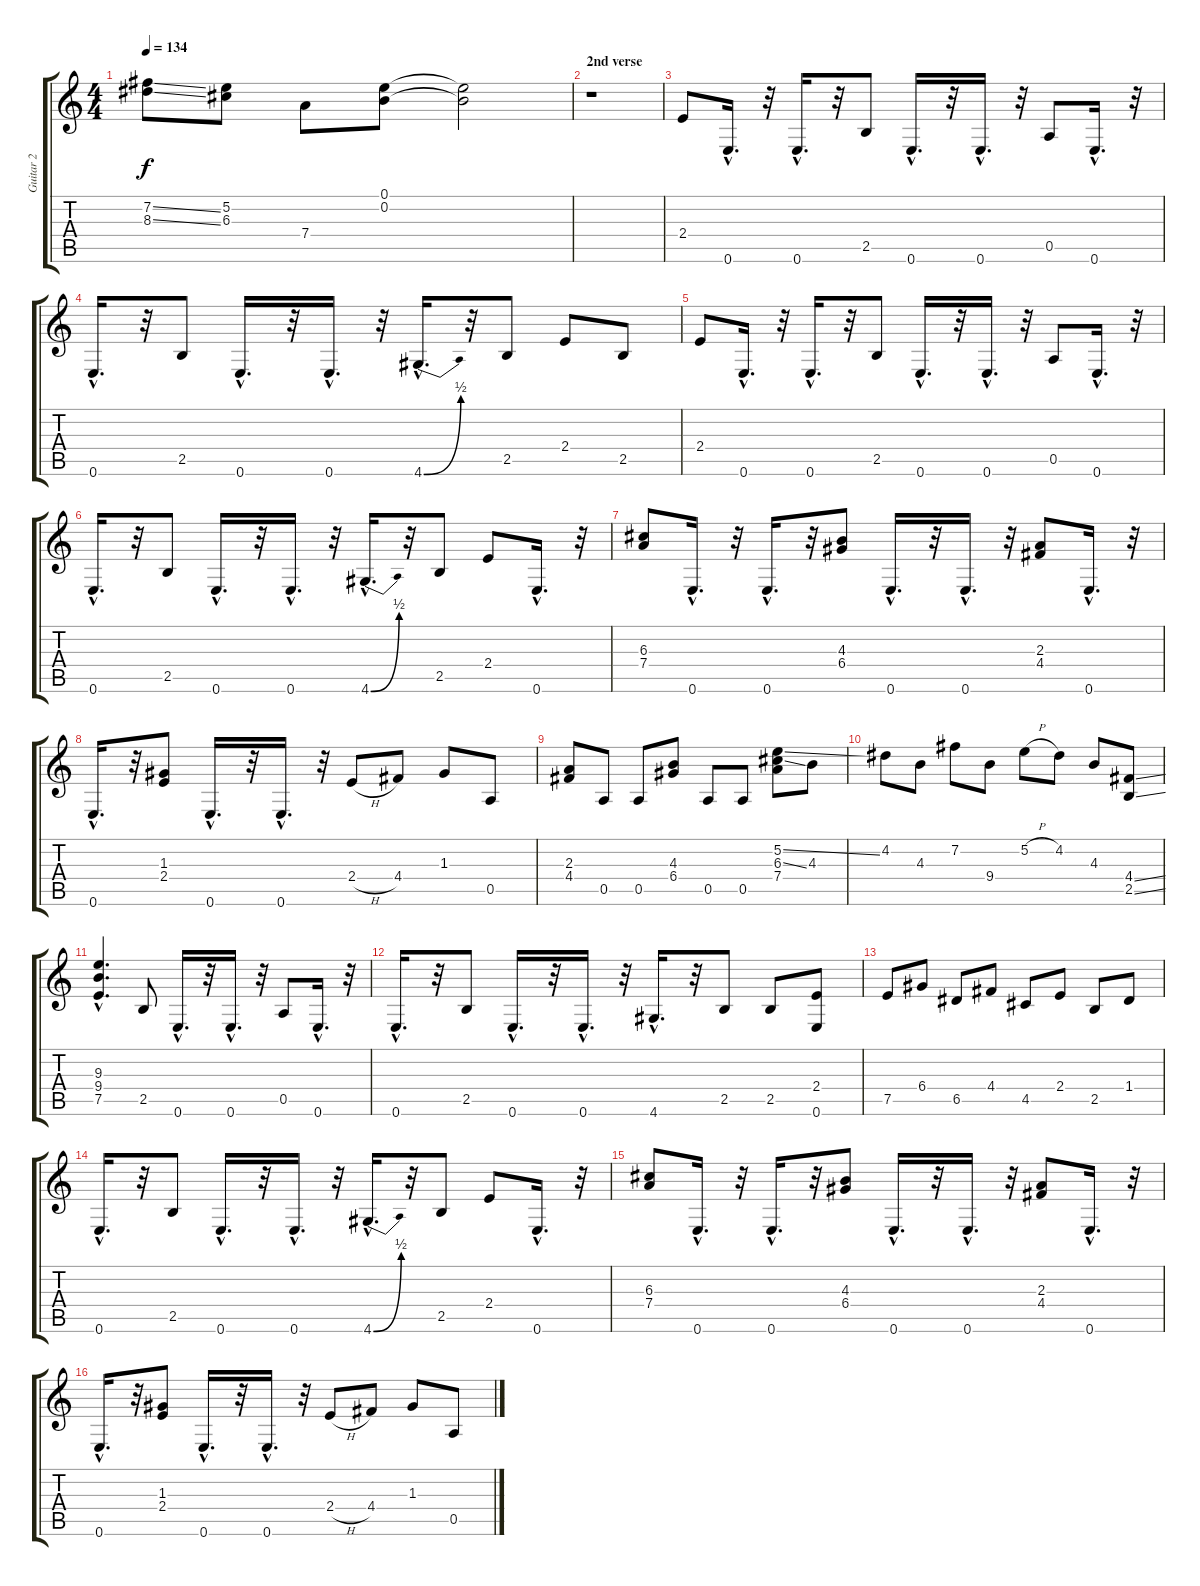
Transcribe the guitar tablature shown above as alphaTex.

\track ("Guitar 2" "Guitar 2") {instrument distortionguitar}
\staff {score tabs}
\tuning (E4 B3 G3 D3 A2 E2) {hide}
\ts (4 4)
\tempo 134
\clef g2
\ks c
(7.2{ss} 8.3{ss}).8{dy f} (5.2 6.3).8 7.4.8 (0.1 0.2).8 (0.1{t} 0.2{t}).2 |
\section ("" "2nd verse")
r.1 |
2.4.8 0.6{hac}.16{d} r.32 0.6{hac}.16{d} r.32 2.5.8 0.6{hac}.16{d} r.32 0.6{hac}.16{d} r.32 0.5.8 0.6{hac}.16{d} r.32 |
0.6{hac}.16{d} r.32 2.5.8 0.6{hac}.16{d} r.32 0.6{hac}.16{d} r.32 4.6{be (bend 0 0 60 2) hac}.16{d} r.32 2.5.8 2.4.8 2.5.8 |
2.4.8 0.6{hac}.16{d} r.32 0.6{hac}.16{d} r.32 2.5.8 0.6{hac}.16{d} r.32 0.6{hac}.16{d} r.32 0.5.8 0.6{hac}.16{d} r.32 |
0.6{hac}.16{d} r.32 2.5.8 0.6{hac}.16{d} r.32 0.6{hac}.16{d} r.32 4.6{be (bend 0 0 60 2) hac}.16{d} r.32 2.5.8 2.4.8 0.6{hac}.16{d} r.32 |
(6.3 7.4).8 0.6{hac}.16{d} r.32 0.6{hac}.16{d} r.32 (4.3 6.4).8 0.6{hac}.16{d} r.32 0.6{hac}.16{d} r.32 (2.3 4.4).8 0.6{hac}.16{d} r.32 |
0.6{hac}.16{d} r.32 (1.3 2.4).8 0.6{hac}.16{d} r.32 0.6{hac}.16{d} r.32 2.4{h}.8 4.4.8 1.3.8 0.5.8 |
(2.3 4.4).8 0.5.8 0.5.8 (4.3 6.4).8 0.5.8 0.5.8 (5.2{ss} 6.3{ss} 7.4).8 4.3.8 |
4.2.8 4.3.8 7.2.8 9.4.8 5.2{h}.8 4.2.8 4.3.8 (4.4{ss} 2.5{ss}).8 |
(9.3{hac} 9.4{hac} 7.5{hac}).4{d} 2.5.8 0.6{hac}.16{d} r.32 0.6{hac}.16{d} r.32 0.5.8 0.6{hac}.16{d} r.32 |
0.6{hac}.16{d} r.32 2.5.8 0.6{hac}.16{d} r.32 0.6{hac}.16{d} r.32 4.6{hac}.16{d} r.32 2.5.8 2.5.8 (2.4 0.6).8 |
7.5.8 6.4.8 6.5.8 4.4.8 4.5.8 2.4.8 2.5.8 1.4.8 |
0.6{hac}.16{d} r.32 2.5.8 0.6{hac}.16{d} r.32 0.6{hac}.16{d} r.32 4.6{be (bend 0 0 60 2) hac}.16{d} r.32 2.5.8 2.4.8 0.6{hac}.16{d} r.32 |
(6.3 7.4).8 0.6{hac}.16{d} r.32 0.6{hac}.16{d} r.32 (4.3 6.4).8 0.6{hac}.16{d} r.32 0.6{hac}.16{d} r.32 (2.3 4.4).8 0.6{hac}.16{d} r.32 |
0.6{hac}.16{d} r.32 (1.3 2.4).8 0.6{hac}.16{d} r.32 0.6{hac}.16{d} r.32 2.4{h}.8 4.4.8 1.3.8 0.5.8
